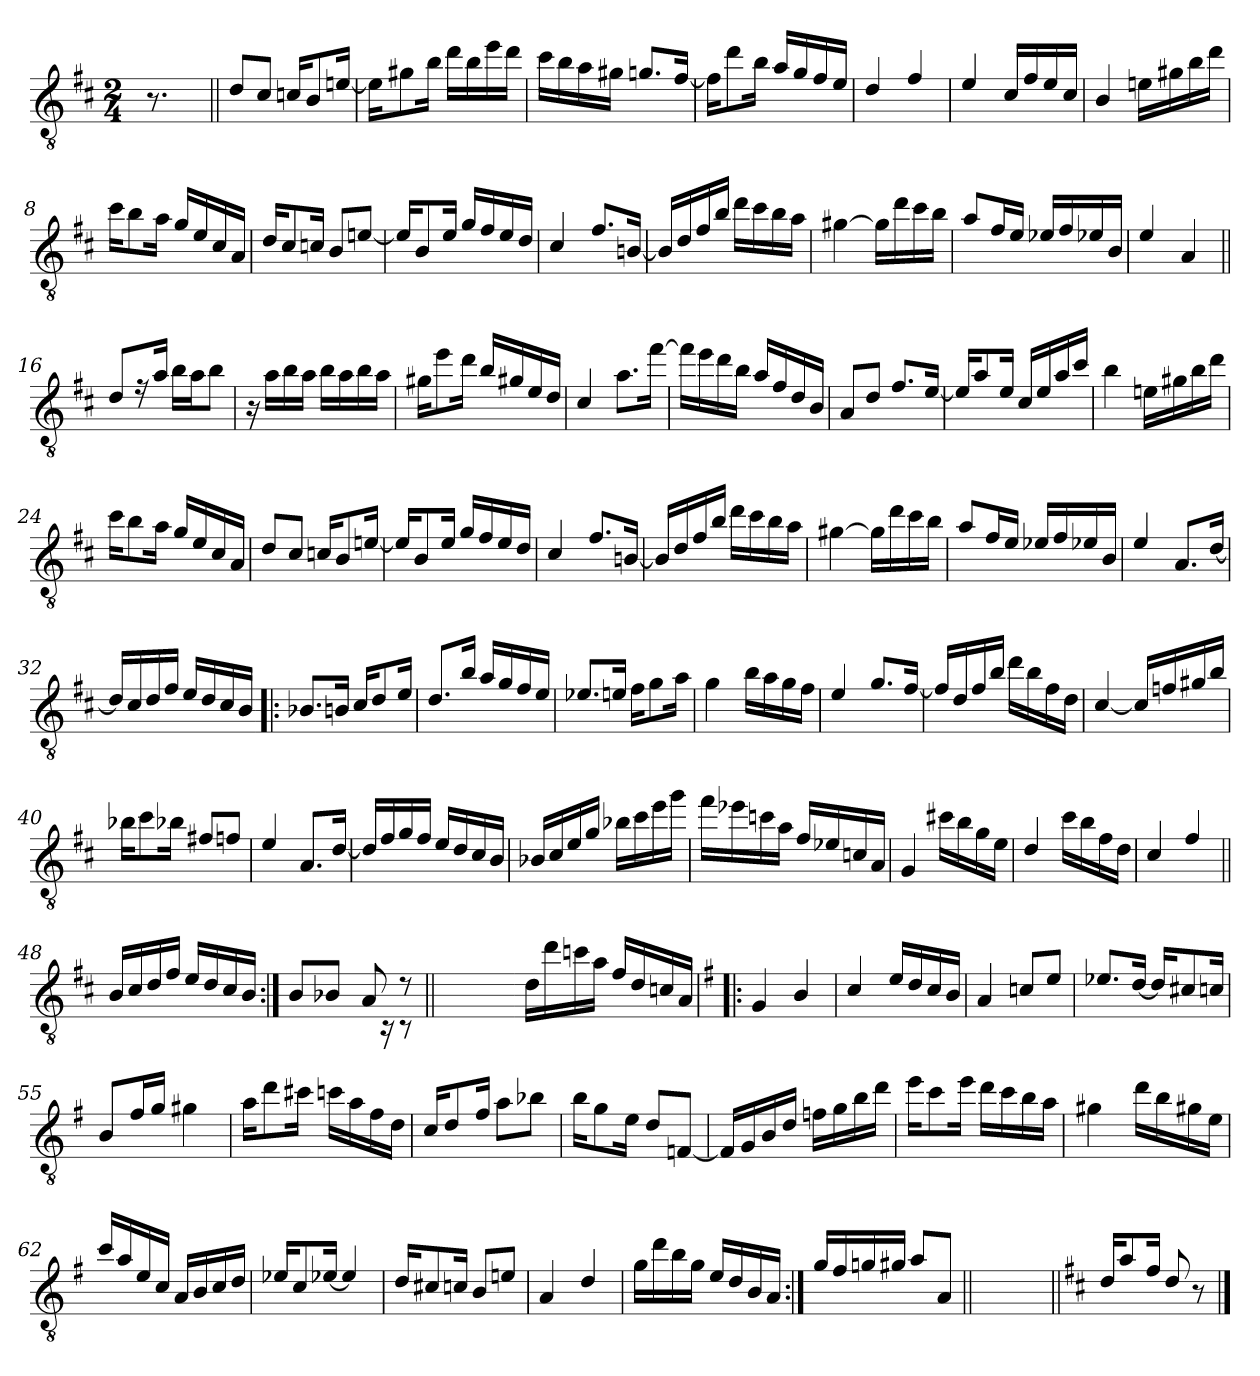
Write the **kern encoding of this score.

**kern
*part1
*staff1
*clefGv2
*k[f#c#]
*D:
*M2/4
=
8.r
=1||
8d/L
8c#/J
16cn/KL
8B/
[16en/Jk
=2
16e\KL]
8g#X\
16b\Jk
16dd\LL
16b\
16ee\
16dd\JJ
=3
16cc#\LL
16b\
16a\
16g#X\JJ
8.gn/L
[16f#/Jk
=4
16f#\KL]
8dd\
16b\Jk
16a/LL
16g/
16f#/
16e/JJ
!!LO:LB:g=z
=5
4d/
4f#/
=6
4e/
16c#/LL
16f#/
16e/
16c#/JJ
=7
4B/
16en\LL
16g#X\
16b\
16dd\JJ
=8
16cc#\KL
8b\
16a\Jk
16g/LL
16e/
16c#/
16A/JJ
=9
16d/KL
8c#/
16cn/Jk
8B/L
[8en/J
=10
16e/KL]
8B/
16e/Jk
16g/LL
16f#/
16e/
16d/JJ
!!LO:LB:g=z
=11
4c#/
8.f#/L
[16Bn/Jk
=12
16B/LL]
16d/
16f#/
16b/JJ
16dd\LL
16cc#\
16b\
16a\JJ
=13
[4g#X\
16g#\LL]
16dd\
16cc#\
16b\JJ
=14
8a/L
16f#/L
16e/JJ
16e-X/LL
16f#/
16e-X/
16B/JJ
=15
4e/
4A/
!!LO:LB:g=z
=16||
8d/L
16r
16a/Jk
16b\LL
16a\J
8b\J
=17
16r
16a\LL
16b\
16a\JJ
16b\LL
16a\
16b\
16a\JJ
=18
16g#X\KL
8ee\
16dd\Jk
16b/LL
16g#X/
16e/
16d/JJ
=19
4c#/
8.a\L
[16ff#\Jk
=20
16ff#\LL]
16ee\
16dd\
16b\JJ
16a/LL
16f#/
16d/
16B/JJ
!!LO:LB:g=z
=21
8A/L
8d/J
8.f#/L
[16e/Jk
=22
16e/KL]
8a/
16e/Jk
16c#/LL
16e/
16a/
16cc#/JJ
=23
4b\
16en\LL
16g#X\
16b\
16dd\JJ
=24
16cc#\KL
8b\
16a\Jk
16g/LL
16e/
16c#/
16A/JJ
=25
8d/L
8c#/J
16cn/KL
8B/
[16en/Jk
!!LO:LB:g=z
=26
16e/KL]
8B/
16e/Jk
16g/LL
16f#/
16e/
16d/JJ
=27
4c#/
8.f#/L
[16Bn/Jk
=28
16B/LL]
16d/
16f#/
16b/JJ
16dd\LL
16cc#\
16b\
16a\JJ
=29
[4g#X\
16g#\LL]
16dd\
16cc#\
16b\JJ
=30
8a/L
16f#/L
16e/JJ
16e-X/LL
16f#/
16e-X/
16B/JJ
!!LO:LB:g=z
=31
4e/
8.A/L
[16d/Jk
=32
16d/LL]
16c#/
16d/
16f#/JJ
16e/LL
16d/
16c#/
16B/JJ
=33!|:
8.B-X/L
16Bn/Jk
16c#/KL
8d/
16e/Jk
=34
8.d/L
16b/Jk
16a/LL
16g/
16f#/
16e/JJ
=35
8.e-X/L
16en/Jk
16f#\KL
8g\
16a\Jk
!!LO:LB:g=z
=36
4g\
16b\LL
16a\
16g\
16f#\JJ
=37
4e/
8.g/L
[16f#/Jk
=38
16f#/LL]
16d/
16f#/
16b/JJ
16dd\LL
16b\
16f#\
16d\JJ
=39
[4c#/
16c#/LL]
16fn/
16g#X/
16b/JJ
=40
16b-X\KL
8cc#\
16b-X\Jk
8f#X/L
8fn/J
=41
4e/
8.A/L
[16d/Jk
!!LO:LB:g=z
=42
16d/LL]
16f#/
16g/
16f#/JJ
16e/LL
16d/
16c#/
16B/JJ
=43
16B-X/LL
16c#/
16e/
16g/JJ
16b-X\LL
16cc#\
16ee\
16gg\JJ
=44
16ff#\LL
16ee-X\
16ccn\
16a\JJ
16f#/LL
16e-X/
16cn/
16A/JJ
=45
4G/
16cc#X\LL
16b\
16g\
16e\JJ
!!LO:PB:g=z
=46
4d/
16cc#\LL
16b\
16f#\
16d\JJ
=47
4c#/
4f#/
=48||
16B/LL
16c#/
16d/
16f#/JJ
16e/LL
16d/
16c#/
16B/JJ
=49:|!
*^
8B/L	16ryy
.	16ryy
8B-X/J	16ryy
.	16ryy
8A/	16ryy
.	16rC
8rd	8rC
*v	*v
=49X491||
2ryy
!!LO:LB:g=z
=50-
16d\LL
16dd\
16ccn\
16a\JJ
16f#/LL
16d/
16cn/
16A/JJ
=51!|:
*k[f#]
*G:
4G/
4B/
=52
4c/
16e/LL
16d/
16c/
16B/JJ
=53
4A/
8cn/L
8e/J
=54
8.e-X/L
[16d/Jk
16d/KL]
8c#X/
16cn/Jk
!!LO:LB:g=z
=55
8B/L
16f#/L
16g/JJ
4g#X\
=56
16a\KL
8dd\
16cc#X\Jk
16ccn\LL
16a\
16f#\
16d\JJ
=57
16c/KL
8d/
16f#/Jk
8a\L
8b-X\J
=58
16b\KL
8g\
16e\Jk
8d/L
[8Fn/J
=59
16Fn/LL]
16G/
16B/
16d/JJ
16fn\LL
16g\
16b\
16dd\JJ
!!LO:LB:g=z
=60
16ee\KL
8cc\
16ee\Jk
16dd\LL
16cc\
16b\
16a\JJ
=61
4g#X\
16dd\LL
16b\
16g#X\
16e\JJ
=62
16cc/LL
16a/
16e/
16c/JJ
16A/LL
16B/
16c/
16d/JJ
=63
16e-X/KL
8c/
[16e-X/Jk
4e-/]
=64
16d/KL
8c#X/
16cn/Jk
8B/L
8en/J
!!LO:LB:g=z
=65
4A/
4d/
=66
16g\LL
16dd\
16b\
16g\JJ
16e/LL
16d/
16B/
16A/JJ
=67:|!
16g/LL
16f#/
16gn/
16g#X/JJ
8a/L
8A/J
=67X672||
2ryy
=68||
*k[f#c#]
*D:
16d/KL
8a/
16f#/Jk
8d/
8r
==
*-
